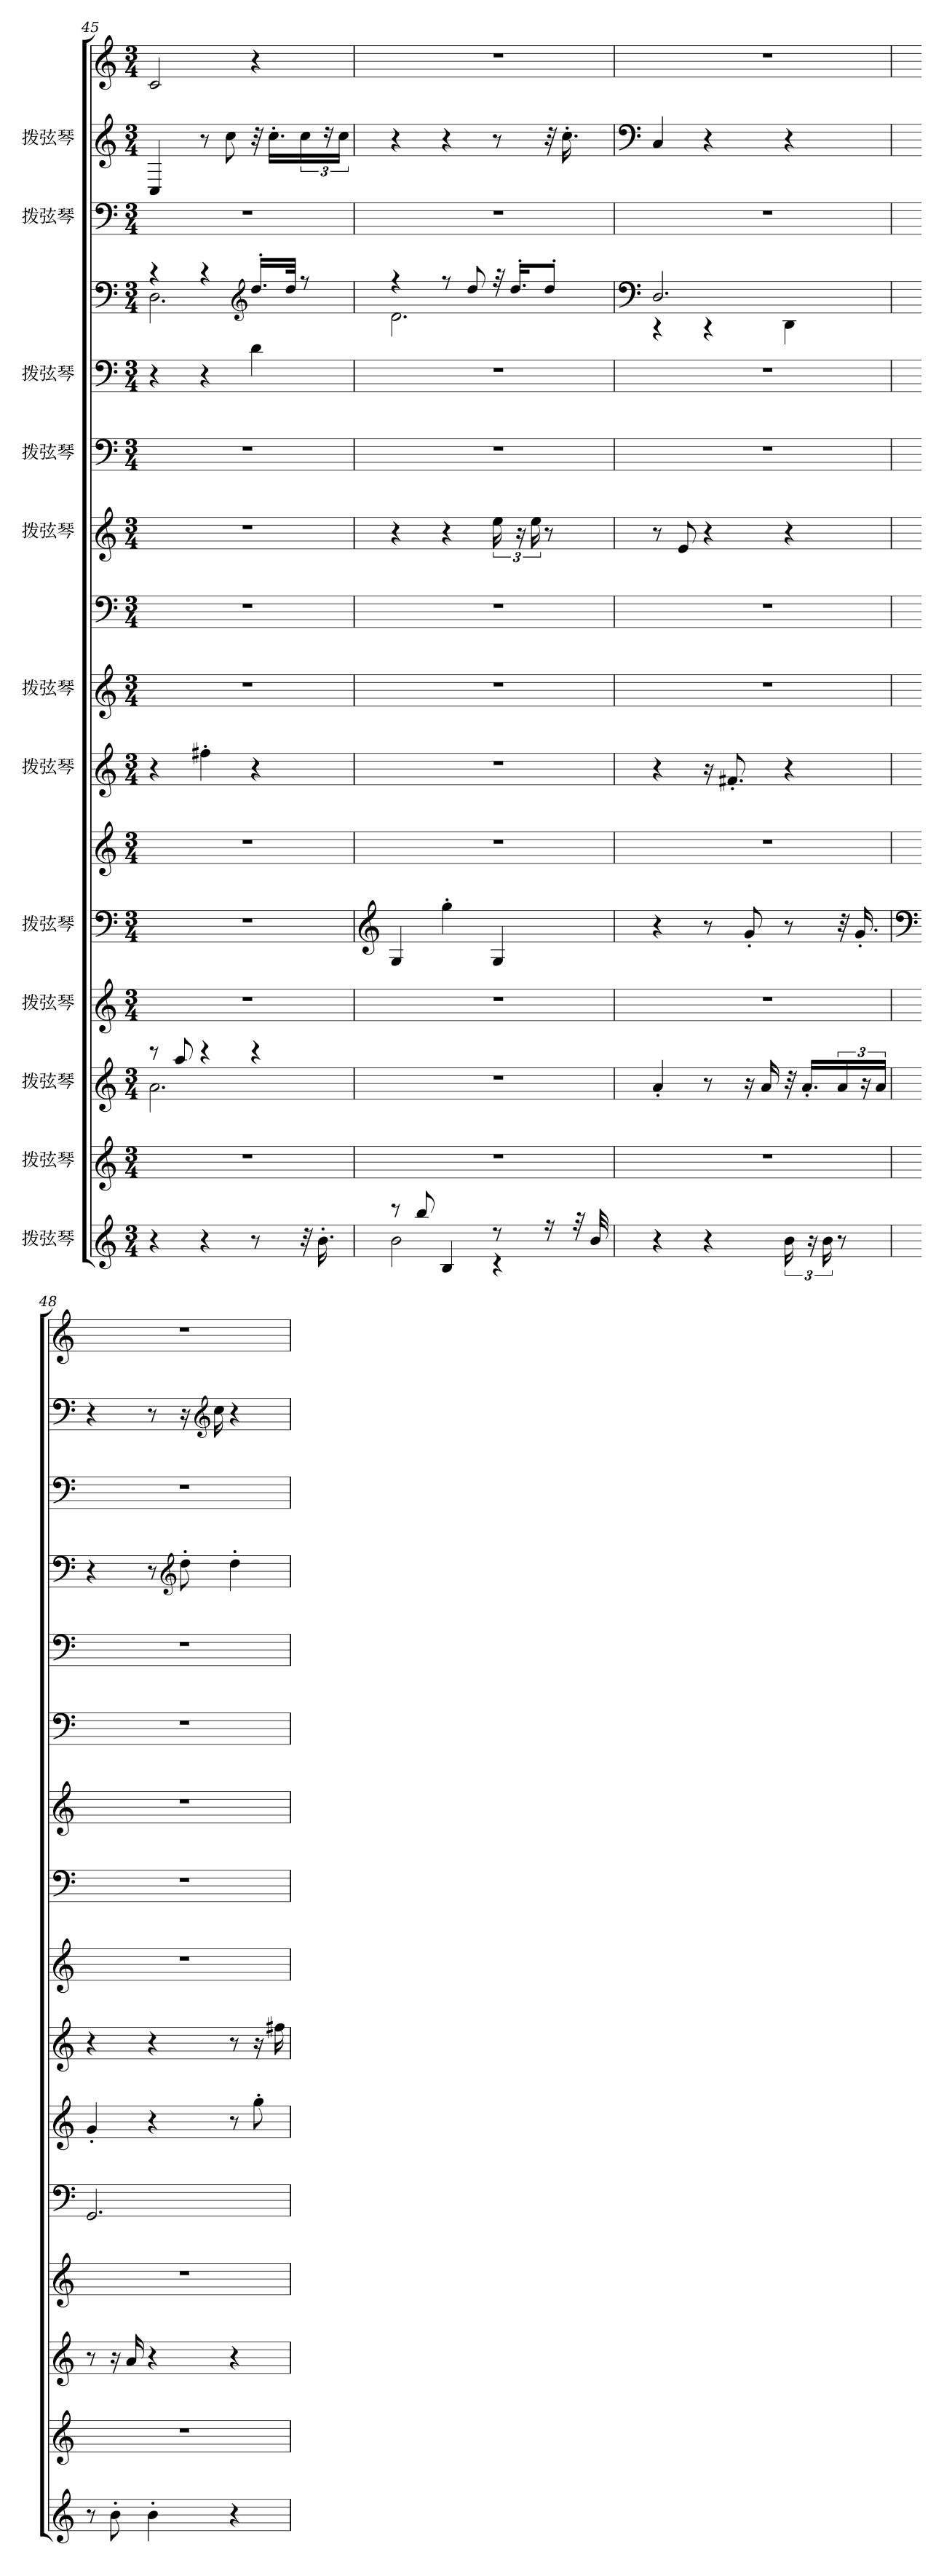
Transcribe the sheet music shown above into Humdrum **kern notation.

**kern	**kern	**kern	**kern	**kern	**kern	**kern	**kern	**kern	**kern	**kern	**kern	**kern	**kern	**kern	**kern
*part12	*part11	*part10	*part9	*part8	*part8	*part7	*part6	*part6	*part5	*part4	*part3	*part3	*part2	*part1	*part1
*staff16	*staff15	*staff14	*staff13	*staff12	*staff11	*staff10	*staff9	*staff8	*staff7	*staff6	*staff5	*staff4	*staff3	*staff2	*staff1
*I"拨弦琴	*I"拨弦琴	*I"拨弦琴	*I"拨弦琴	*I"拨弦琴	*	*I"拨弦琴	*I"拨弦琴	*	*I"拨弦琴	*I"拨弦琴	*I"拨弦琴	*	*I"拨弦琴	*I"拨弦琴	*
!!LO:PB:g=z
*clefG2	*clefG2	*clefG2	*clefG2	*clefF4	*clefG2	*clefG2	*clefG2	*clefF4	*clefG2	*clefF4	*clefF4	*clefF4	*clefF4	*clefG2	*clefG2
*k[]	*k[]	*k[]	*k[]	*k[]	*k[]	*k[]	*k[]	*k[]	*k[]	*k[]	*k[]	*k[]	*k[]	*k[]	*k[]
*M3/4	*M3/4	*M3/4	*M3/4	*M3/4	*M3/4	*M3/4	*M3/4	*M3/4	*M3/4	*M3/4	*M3/4	*M3/4	*M3/4	*M3/4	*M3/4
=45	=45	=45	=45	=45	=45	=45	=45	=45	=45	=45	=45	=45	=45	=45	=45
*	*	*^	*	*	*	*	*	*	*	*	*	*^	*	*	*
4r	2.r	8r	2.a\	2.r	2.r	2.r	4r	2.r	2.r	2.r	2.r	4r	4r	2.D\	2.r	4C/	2c/
.	.	8aa/	.	.	.	.	.	.	.	.	.	.	.	.	.	.	.
4r	.	4r	.	.	.	.	4ff#X'\	.	.	.	.	4r	4r	.	.	8r	.
.	.	.	.	.	.	.	.	.	.	.	.	.	.	.	.	8cc\	.
*	*	*	*	*	*	*	*	*	*	*	*	*	*clefG2	*	*	*	*
8r	.	4r	.	.	.	.	4r	.	.	.	.	4d\	16.dd'/LL	.	.	32r	4r
.	.	.	.	.	.	.	.	.	.	.	.	.	.	.	.	16.cc'\LL	.
.	.	.	.	.	.	.	.	.	.	.	.	.	32dd/JJk	.	.	.	.
32r	.	.	.	.	.	.	.	.	.	.	.	.	8r	.	.	24cc\JJ	.
16.b'\	.	.	.	.	.	.	.	.	.	.	.	.	.	.	.	.	.
.	.	.	.	.	.	.	.	.	.	.	.	.	.	.	.	24r	.
.	.	.	.	.	.	.	.	.	.	.	.	.	.	.	.	24cc\	.
*	*	*v	*v	*	*	*	*	*	*	*	*	*	*	*	*	*	*
=46	=46	=46	=46	=46	=46	=46	=46	=46	=46	=46	=46	=46	=46	=46	=46	=46
*	*	*	*	*clefG2	*	*	*	*	*	*	*	*	*	*	*	*
*^	*	*	*	*	*	*	*	*	*	*	*	*	*	*	*	*
8r	2b\	2.r	2.r	2.r	4G/	2.r	2.r	2.r	2.r	4r	2.r	2.r	4r	2.d\	2.r	4r	2.r
8bb/	.	.	.	.	.	.	.	.	.	.	.	.	.	.	.	.	.
4B/	.	.	.	.	4gg'\	.	.	.	.	4r	.	.	8r	.	.	4r	.
.	.	.	.	.	.	.	.	.	.	.	.	.	8dd/	.	.	.	.
8r	4r	.	.	.	4G/	.	.	.	.	24ee\	.	.	32r	.	.	8r	.
.	.	.	.	.	.	.	.	.	.	.	.	.	16.dd'/KL	.	.	.	.
.	.	.	.	.	.	.	.	.	.	24r	.	.	.	.	.	.	.
.	.	.	.	.	.	.	.	.	.	24ee\	.	.	.	.	.	.	.
16r	.	.	.	.	.	.	.	.	.	8r	.	.	8dd'/J	.	.	32r	.
.	.	.	.	.	.	.	.	.	.	.	.	.	.	.	.	16.cc'\	.
32r	.	.	.	.	.	.	.	.	.	.	.	.	.	.	.	.	.
32b/	.	.	.	.	.	.	.	.	.	.	.	.	.	.	.	.	.
*v	*v	*	*	*	*	*	*	*	*	*	*	*	*	*	*	*	*
=47	=47	=47	=47	=47	=47	=47	=47	=47	=47	=47	=47	=47	=47	=47	=47	=47
*	*	*	*	*	*	*	*	*	*	*	*	*clefF4	*	*	*clefF4	*
4r	2.r	4a'/	2.r	4r	2.r	4r	2.r	2.r	8r	2.r	2.r	2.D/	4r	2.r	4C/	2.r
.	.	.	.	.	.	.	.	.	8e/	.	.	.	.	.	.	.
4r	.	8r	.	8r	.	16r	.	.	4r	.	.	.	4r	.	4r	.
.	.	.	.	.	.	8.f#X'/	.	.	.	.	.	.	.	.	.	.
.	.	16r	.	8g'/	.	.	.	.	.	.	.	.	.	.	.	.
.	.	16a/	.	.	.	.	.	.	.	.	.	.	.	.	.	.
24b\	.	32r	.	8r	.	4r	.	.	4r	.	.	.	4DD\	.	4r	.
.	.	16.a'/LL	.	.	.	.	.	.	.	.	.	.	.	.	.	.
24r	.	.	.	.	.	.	.	.	.	.	.	.	.	.	.	.
24b\	.	.	.	.	.	.	.	.	.	.	.	.	.	.	.	.
8r	.	24a/JJ	.	32r	.	.	.	.	.	.	.	.	.	.	.	.
.	.	.	.	16.g'/	.	.	.	.	.	.	.	.	.	.	.	.
.	.	24r	.	.	.	.	.	.	.	.	.	.	.	.	.	.
.	.	24a/	.	.	.	.	.	.	.	.	.	.	.	.	.	.
*	*	*	*	*	*	*	*	*	*	*	*	*v	*v	*	*	*
!!LO:PB:g=z
=48	=48	=48	=48	=48	=48	=48	=48	=48	=48	=48	=48	=48	=48	=48	=48
*	*	*	*	*clefF4	*	*	*	*	*	*	*	*	*	*	*
8r	2.r	8r	2.r	2.GG/	4g'/	4r	2.r	2.r	2.r	2.r	2.r	4r	2.r	4r	2.r
8b'\	.	16r	.	.	.	.	.	.	.	.	.	.	.	.	.
.	.	16a/	.	.	.	.	.	.	.	.	.	.	.	.	.
4b'\	.	4r	.	.	4r	4r	.	.	.	.	.	8r	.	8r	.
*	*	*	*	*	*	*	*	*	*	*	*	*clefG2	*	*	*
.	.	.	.	.	.	.	.	.	.	.	.	8dd'\	.	16r	.
*	*	*	*	*	*	*	*	*	*	*	*	*	*	*clefG2	*
.	.	.	.	.	.	.	.	.	.	.	.	.	.	16cc\	.
4r	.	4r	.	.	8r	8r	.	.	.	.	.	4dd'\	.	4r	.
.	.	.	.	.	8gg'\	16r	.	.	.	.	.	.	.	.	.
.	.	.	.	.	.	16ff#X\	.	.	.	.	.	.	.	.	.
=	=	=	=	=	=	=	=	=	=	=	=	=	=	=	=
*-	*-	*-	*-	*-	*-	*-	*-	*-	*-	*-	*-	*-	*-	*-	*-
